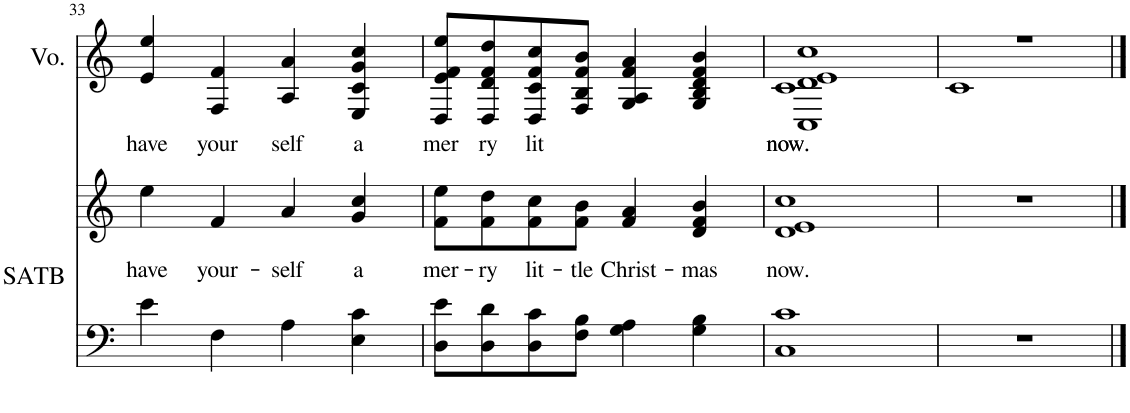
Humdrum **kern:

**kern	**kern	**text	**kern	**text
*part2	*part2	*part2	*part1	*part1
*staff3	*staff2	*staff2	*staff1	*staff1
*I"Voices	*	*	*I"Voice, have yourself a merry little ...	*
*	*	*	*I'Vo.	*
!!LO:PB:g=z
*clefF4	*clefG2	*	*clefG2	*
*k[]	*k[]	*	*k[]	*
*M4/4	*M4/4	*	*M4/4	*
=33	=33	=33	=33	=33
!	!	!LO:LY:b	!	!LO:LY:b
4e\	4ee\	have	4e/ 4ee/	have
!	!	!LO:LY:b	!	!LO:LY:b
4F\	4f/	your-	4F/ 4f/	your
!	!	!LO:LY:b	!	!LO:LY:b
4A\	4a/	-self	4A/ 4a/	self
!	!	!LO:LY:b	!	!LO:LY:b
4E\ 4c\	4g/ 4cc/	a	4E/ 4c/ 4g/ 4cc/	a
=34	=34	=34	=34	=34
!	!	!LO:LY:b	!	!LO:LY:b
8D\ 8e\L	8f\ 8ee\L	mer-	8D/ 8e/ 8f/ 8ee/L	mer
!	!	!LO:LY:b	!	!LO:LY:b
8D\ 8d\	8f\ 8dd\	-ry	8D/ 8d/ 8f/ 8dd/	ry
!	!	!LO:LY:b	!	!LO:LY:b
8D\ 8c\	8f\ 8cc\	lit-	8D/ 8c/ 8f/ 8cc/	lit
!	!	!LO:LY:b	!	!
8F\ 8B\J	8f\ 8b\J	-tle	8F/ 8B/ 8f/ 8b/J	.
!	!	!LO:LY:b	!	!
4G\ 4A\	4f/ 4a/	Christ-	4G/ 4A/ 4f/ 4a/	.
!	!	!LO:LY:b	!	!
4G\ 4B\	4d/ 4f/ 4b/	-mas	4G/ 4B/ 4d/ 4f/ 4b/	.
=35	=35	=35	=35	=35
*^	*	*	*	*
!	!	!	!LO:LY:b	!	!LO:LY:b
*	*	*	*	*^	*
1c	1C	1d 1e 1cc	now.	1C 1d 1e 1cc	1c	now.
*v	*v	*	*	*	*	*
=36	=36	=36	=36	=36	=36
1r	1r	.	1r	1c	.
*	*	*	*v	*v	*
==	==	==	==	==
*-	*-	*-	*-	*-
